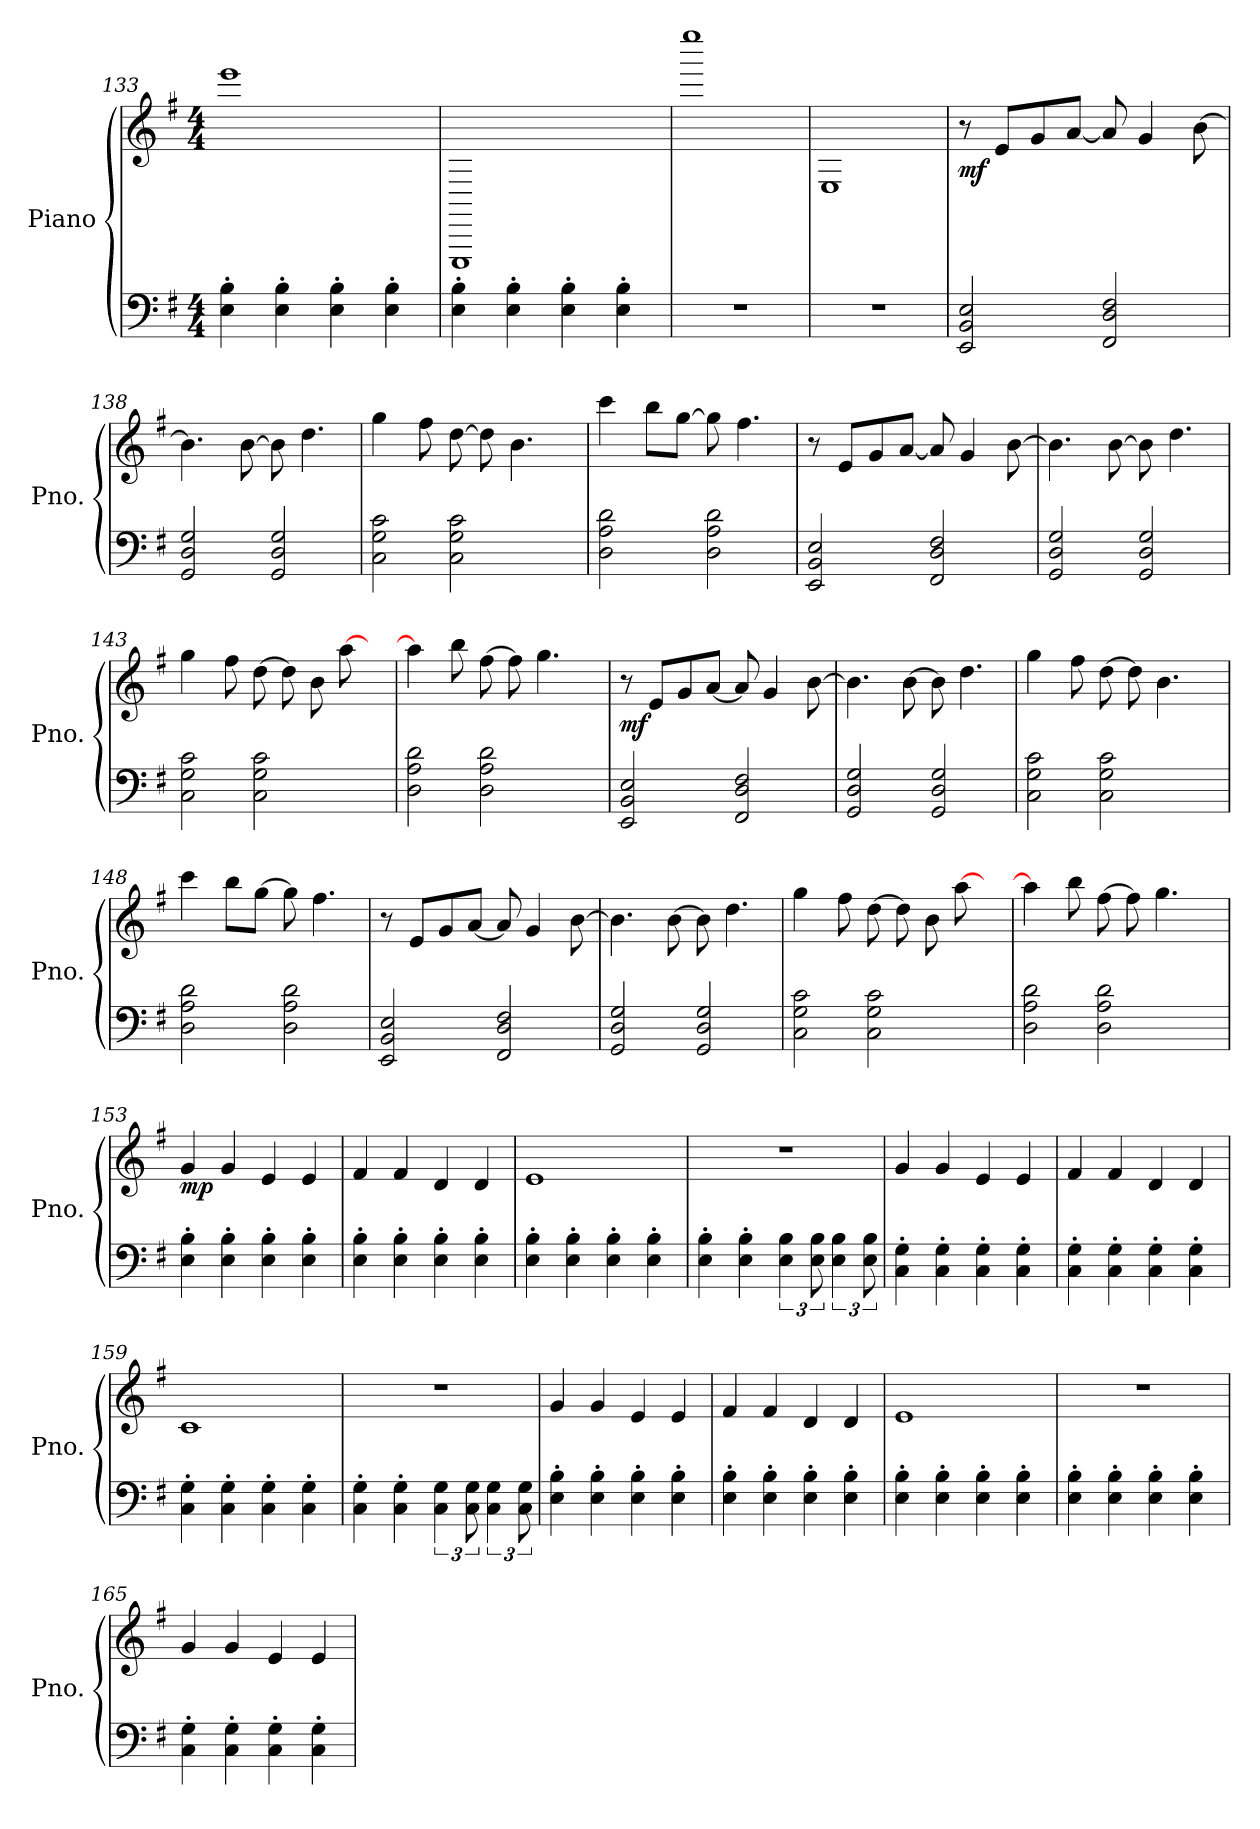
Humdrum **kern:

**kern	**kern	**dynam
*part1	*part1	*part1
*staff2	*staff1	*staff1/2
*I"Piano	*	*
*I'Pno.	*	*
*clefF4	*clefG2	*
*k[f#]	*k[f#]	*
*M4/4	*M4/4	*
=133	=133	=133
4E\' 4B\'	1eee	.
4E\' 4B\'	.	.
4E\' 4B\'	.	.
4E\' 4B\'	.	.
=134	=134	=134
4E\' 4B\'	1EEE	.
4E\' 4B\'	.	.
4E\' 4B\'	.	.
4E\' 4B\'	.	.
=135	=135	=135
1r	1eeee	.
=136	=136	=136
1r	1E	.
!!LO:LB:g=z
=137	=137	=137
!	!	!LO:DY:b
2EE/ 2BB/ 2E/	8r	mf
.	8e/L	.
.	8g/	.
.	[8a/J	.
2FF#/ 2D/ 2F#/	8a/]	.
.	4g/	.
.	[8b\	.
=138	=138	=138
2GG/ 2D/ 2G/	4.b\]	.
.	[8b\	.
2GG/ 2D/ 2G/	8b\]	.
.	4.dd\	.
=139	=139	=139
*^	*	*
2C\ 2G\ 2c\	4.ryy	4gg\	.
.	.	8ff#\	.
.	2C\ 2G\ 2c\	[8dd\	.
2ryy	.	8dd\]	.
.	.	4.b\	.
.	8ryy	.	.
*v	*v	*	*
=140	=140	=140
2D\ 2A\ 2d\	4ccc\	.
.	8bb\L	.
.	[8gg\J	.
2D\ 2A\ 2d\	8gg\]	.
.	4.ff#\	.
=141	=141	=141
2EE/ 2BB/ 2E/	8r	.
.	8e/L	.
.	8g/	.
.	[8a/J	.
2FF#/ 2D/ 2F#/	8a/]	.
.	4g/	.
.	[8b\	.
=142	=142	=142
2GG/ 2D/ 2G/	4.b\]	.
.	[8b\	.
2GG/ 2D/ 2G/	8b\]	.
.	4.dd\	.
!!LO:LB:g=z
=143	=143	=143
*^	*	*
2C\ 2G\ 2c\	4.ryy	4gg\	.
.	.	8ff#\	.
.	2C\ 2G\ 2c\	[8dd\	.
2ryy	.	8dd\]	.
.	.	8b\	.
.	.	[8aa\	.
.	8ryy	8ryy	.
=144	=144	=144	=144
2D\ 2A\ 2d\	4.ryy	4aa\]	.
.	.	8bb\	.
.	2D\ 2A\ 2d\	[8ff#\	.
2ryy	.	8ff#\]	.
.	.	4.gg\	.
.	8ryy	.	.
=145	=145	=145	=145
!	!	!	!LO:DY:b
*v	*v	*	*
2EE/ 2BB/ 2E/	8r	mf
.	8e/L	.
.	8g/	.
.	[8a/J	.
2FF#/ 2D/ 2F#/	8a/]	.
.	4g/	.
.	[8b\	.
=146	=146	=146
2GG/ 2D/ 2G/	4.b\]	.
.	[8b\	.
2GG/ 2D/ 2G/	8b\]	.
.	4.dd\	.
=147	=147	=147
*^	*	*
2C\ 2G\ 2c\	4.ryy	4gg\	.
.	.	8ff#\	.
.	2C\ 2G\ 2c\	[8dd\	.
2ryy	.	8dd\]	.
.	.	4.b\	.
.	8ryy	.	.
*v	*v	*	*
=148	=148	=148
2D\ 2A\ 2d\	4ccc\	.
.	8bb\L	.
.	[8gg\J	.
2D\ 2A\ 2d\	8gg\]	.
.	4.ff#\	.
!!LO:LB:g=z
=149	=149	=149
2EE/ 2BB/ 2E/	8r	.
.	8e/L	.
.	8g/	.
.	[8a/J	.
2FF#/ 2D/ 2F#/	8a/]	.
.	4g/	.
.	[8b\	.
=150	=150	=150
2GG/ 2D/ 2G/	4.b\]	.
.	[8b\	.
2GG/ 2D/ 2G/	8b\]	.
.	4.dd\	.
=151	=151	=151
*^	*	*
2C\ 2G\ 2c\	4.ryy	4gg\	.
.	.	8ff#\	.
.	2C\ 2G\ 2c\	[8dd\	.
2ryy	.	8dd\]	.
.	.	8b\	.
.	.	[8aa\	.
.	8ryy	8ryy	.
=152	=152	=152	=152
2D\ 2A\ 2d\	4.ryy	4aa\]	.
.	.	8bb\	.
.	2D\ 2A\ 2d\	[8ff#\	.
2ryy	.	8ff#\]	.
.	.	4.gg\	.
.	8ryy	.	.
=153	=153	=153	=153
!	!	!	!LO:DY:b
*v	*v	*	*
4E\' 4B\'	4g/	mp
4E\' 4B\'	4g/	.
4E\' 4B\'	4e/	.
4E\' 4B\'	4e/	.
=154	=154	=154
4E\' 4B\'	4f#/	.
4E\' 4B\'	4f#/	.
4E\' 4B\'	4d/	.
4E\' 4B\'	4d/	.
=155	=155	=155
4E\' 4B\'	1e	.
4E\' 4B\'	.	.
4E\' 4B\'	.	.
4E\' 4B\'	.	.
!!LO:LB:g=z
=156	=156	=156
4E\' 4B\'	1r	.
4E\' 4B\'	.	.
6E\ 6B\	.	.
12E\ 12B\	.	.
6E\ 6B\	.	.
12E\ 12B\	.	.
=157	=157	=157
4C\' 4G\'	4g/	.
4C\' 4G\'	4g/	.
4C\' 4G\'	4e/	.
4C\' 4G\'	4e/	.
=158	=158	=158
4C\' 4G\'	4f#/	.
4C\' 4G\'	4f#/	.
4C\' 4G\'	4d/	.
4C\' 4G\'	4d/	.
=159	=159	=159
4C\' 4G\'	1c	.
4C\' 4G\'	.	.
4C\' 4G\'	.	.
4C\' 4G\'	.	.
=160	=160	=160
4C\' 4G\'	1r	.
4C\' 4G\'	.	.
6C\ 6G\	.	.
12C\ 12G\	.	.
6C\ 6G\	.	.
12C\ 12G\	.	.
=161	=161	=161
4E\' 4B\'	4g/	.
4E\' 4B\'	4g/	.
4E\' 4B\'	4e/	.
4E\' 4B\'	4e/	.
=162	=162	=162
4E\' 4B\'	4f#/	.
4E\' 4B\'	4f#/	.
4E\' 4B\'	4d/	.
4E\' 4B\'	4d/	.
=163	=163	=163
4E\' 4B\'	1e	.
4E\' 4B\'	.	.
4E\' 4B\'	.	.
4E\' 4B\'	.	.
!!LO:PB:g=z
=164	=164	=164
4E\' 4B\'	1r	.
4E\' 4B\'	.	.
4E\' 4B\'	.	.
4E\' 4B\'	.	.
=165	=165	=165
4C\' 4G\'	4g/	.
4C\' 4G\'	4g/	.
4C\' 4G\'	4e/	.
4C\' 4G\'	4e/	.
=	=	=
*-	*-	*-
